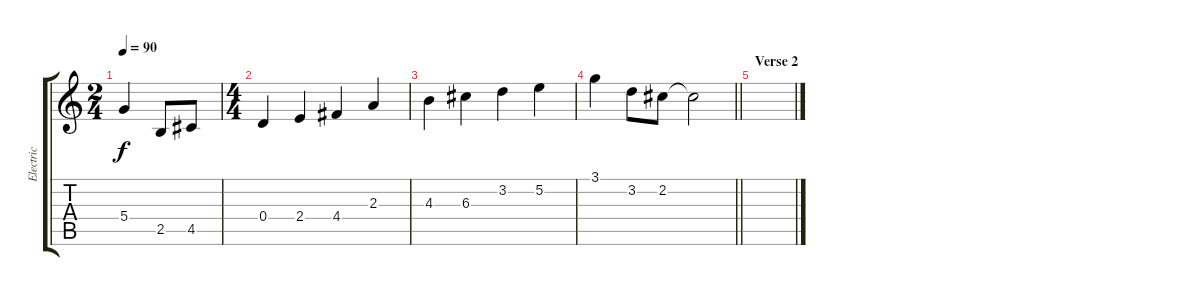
\track ("Electric" "Electric") {instrument overdrivenguitar}
\staff {score tabs}
\tuning (E4 B3 G3 D3 A2 D2) {hide}
\ts (2 4)
\tempo 90
\clef g2
\ks c
5.4.4{dy f} 2.5.8 4.5.8 |
\ts (4 4)
0.4.4 2.4.4 4.4.4 2.3.4 |
4.3.4 6.3.4 3.2.4 5.2.4 |
\barLineRight lightlight
3.1.4 3.2.8 2.2.8 2.2{t}.2 |
\section ("" "Verse 2")
